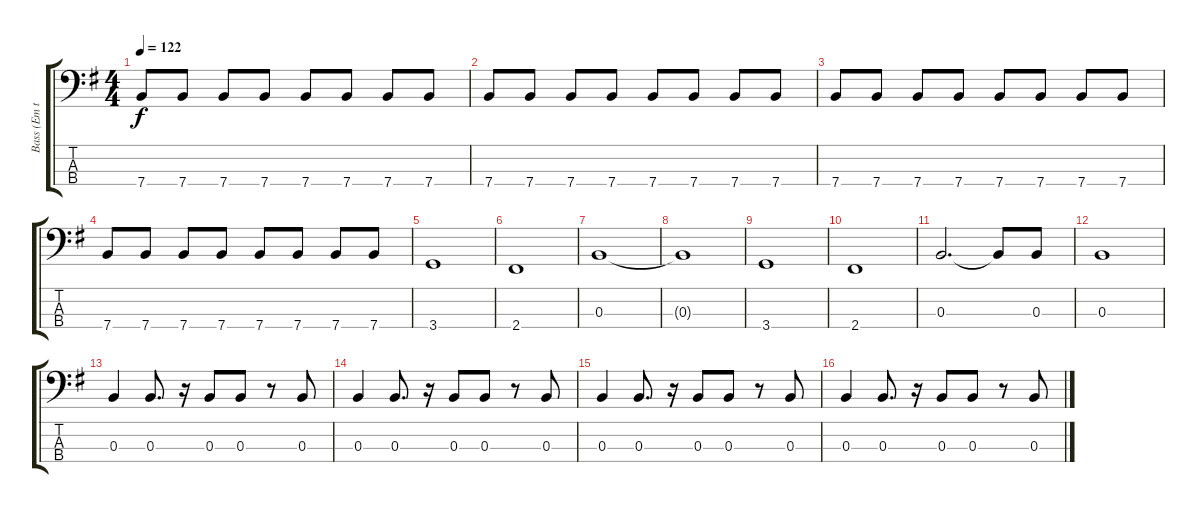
\track ("Bass (Em tuning)" "Bass (Em t") {instrument electricbasspick}
\staff {score tabs}
\tuning (G2 E2 B1 E1) {hide}
\ts (4 4)
\tempo 122
\clef f4
\ks g
7.4.8{dy f} 7.4.8 7.4.8 7.4.8 7.4.8 7.4.8 7.4.8 7.4.8 |
7.4.8 7.4.8 7.4.8 7.4.8 7.4.8 7.4.8 7.4.8 7.4.8 |
7.4.8 7.4.8 7.4.8 7.4.8 7.4.8 7.4.8 7.4.8 7.4.8 |
7.4.8 7.4.8 7.4.8 7.4.8 7.4.8 7.4.8 7.4.8 7.4.8 |
3.4.1 |
2.4.1 |
0.3.1 |
0.3{t}.1 |
3.4.1 |
2.4.1 |
0.3.2{d} 0.3{t}.8 0.3.8 |
0.3.1 |
0.3.4 0.3.8{d} r.16 0.3.8 0.3.8 r.8 0.3.8 |
0.3.4 0.3.8{d} r.16 0.3.8 0.3.8 r.8 0.3.8 |
0.3.4 0.3.8{d} r.16 0.3.8 0.3.8 r.8 0.3.8 |
0.3.4 0.3.8{d} r.16 0.3.8 0.3.8 r.8 0.3.8
